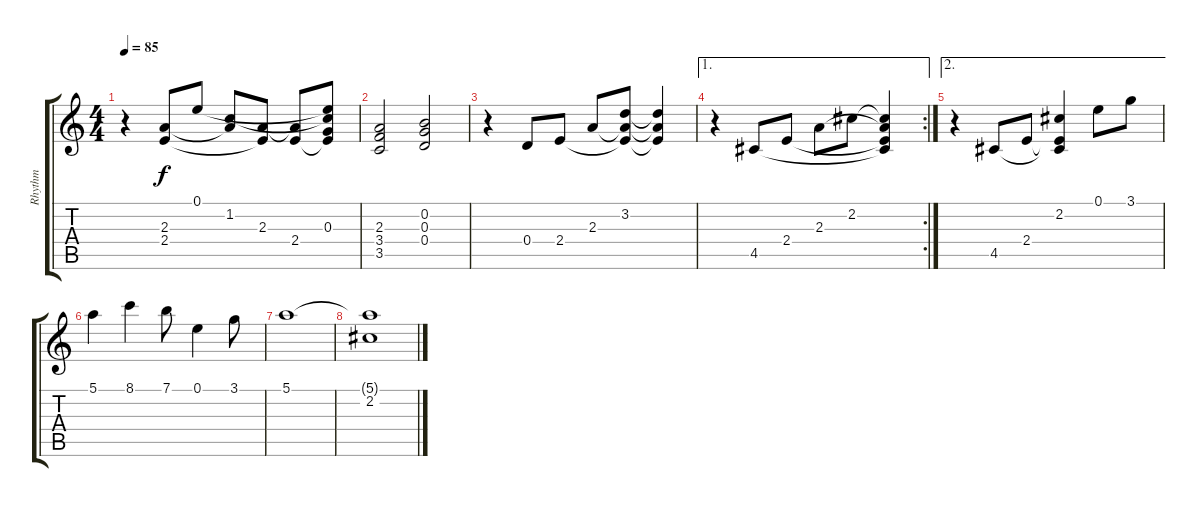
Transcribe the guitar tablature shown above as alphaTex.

\track ("Rhythm" "Rhythm") {instrument acousticguitarsteel}
\staff {score tabs}
\tuning (E4 B3 G3 D3 A2 E2) {hide}
\ts (4 4)
\tempo 85
\clef g2
\ks c
r.4{dy f} (2.3 2.4).8 0.1.8 (1.2 2.3{t}).8 (2.3 2.4{t}).8 (2.3{t} 2.4).8 (0.1{t} 1.2{t} 0.3 2.4{t}).8 |
(2.3 3.4 3.5).2 (0.2 0.3 0.4).2 |
r.4 0.4.8 2.4.8 2.3.8 (3.2 2.3{t} 2.4{t}).8 (3.2{t} 2.3{t} 2.4{t}).4 |
\ae 1
\rc 2
r.4 4.5.8 2.4.8 2.3.8 2.2.8 (2.2{t} 2.3{t} 2.4{t} 4.5{t}).4 |
\ae 2
r.4 4.5.8 2.4.8 (2.2 2.4{t} 4.5{t}).4 0.1.8 3.1.8 |
5.1.4 8.1.4 7.1.8 0.1.4 3.1.8 |
5.1.1 |
(5.1{t} 2.2).1
